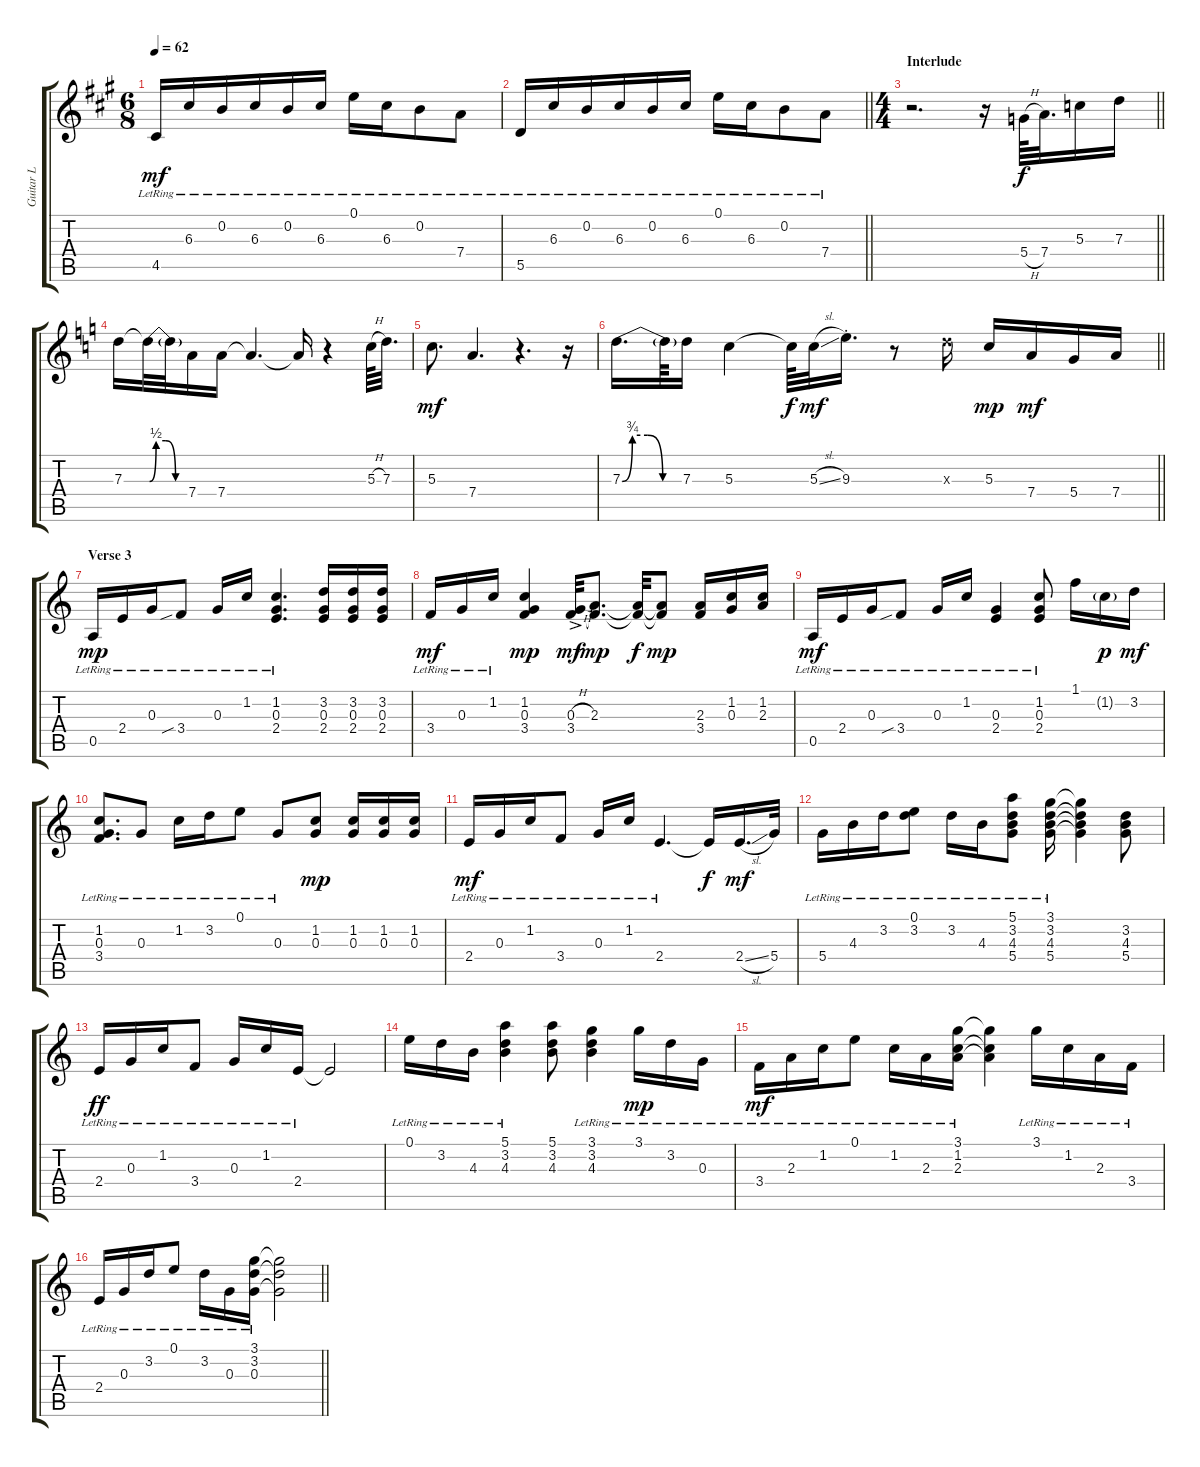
\track ("Guitar L" "Guitar L") {instrument acousticguitarsteel}
\staff {score tabs}
\tuning (E4 B3 G3 D3 A2 D2) {hide}
\ts (6 8)
\tempo 62
\clef g2
\ks a
4.5{lr}.16{dy mf} 6.3{lr}.16 0.2{lr}.16 6.3{lr}.16 0.2{lr}.16 6.3{lr}.16 0.1{lr}.16 6.3{lr}.16 0.2{lr}.8 7.4{lr}.8 |
\barLineRight lightlight
5.5{lr}.16 6.3{lr}.16 0.2{lr}.16 6.3{lr}.16 0.2{lr}.16 6.3{lr}.16 0.1{lr}.16 6.3{lr}.16 0.2{lr}.8 7.4{lr}.8 |
\ts (4 4)
\section ("" "Interlude")
\barLineRight lightlight
r.2{d} r.16 5.4{h}.64{dy f} 7.4.32{d} 5.3.16 7.3.16 |
\ks c
7.3.16 7.3{be (custom 0 0 10 2 25 2 40 0 60 0) t}.32 7.3{t}.32 7.4.16 7.4.16 7.4{t}.4{d} 7.4{t}.16 r.4 5.3{h}.64 7.3.32{d} |
5.3.8{d dy mf} 7.4.4{d} r.4{d} r.16 |
\barLineRight lightlight
7.3{be (custom 0 0 10 3 25 3 40 0 60 0)}.16{d} 7.3{t}.64 7.3.16 5.3.4 5.3{t}.64{dy f} 5.3{sl}.32{dy mf} 9.3{st}.16{d} r.8 7.3{x}.16 5.3.16{dy mp} 7.4.16{dy mf} 5.4.16 7.4.16 |
\section ("" "Verse 3")
0.5{lr}.16{dy mp} 2.4{lr}.16 0.3{lr}.16 3.4{sib lr}.8 0.3{lr}.16 1.2{lr}.16 (1.2{lr} 0.3{lr} 2.4{lr}).4{d} (3.2 0.3 2.4).16 (3.2 0.3 2.4).16 (3.2 0.3 2.4).16 |
3.4{lr}.16{dy mf} 0.3{lr}.16 1.2{lr}.16 (1.2 0.3 3.4).4{dy mp} (0.3{h ac} 3.4{ac}).32{dy mf} (2.3 3.4{t}).8{d dy mp} (2.3{t} 3.4{t}).32{dy f} (2.3{t} 3.4{t}).8{dy mp} (2.3 3.4).16 (1.2 0.3).16 (1.2 2.3).16 |
0.5{lr}.16{dy mf} 2.4{lr}.16 0.3{lr}.16 3.4{sib lr}.8 0.3{lr}.16 1.2{lr}.16 (0.3{lr} 2.4{lr}).4 (1.2{lr} 0.3{lr} 2.4{lr}).8 1.1.16 1.2{g}.16{dy p} 3.2.16{dy mf} |
(1.2{lr} 0.3{lr} 3.4{lr}).8{d} 0.3{lr}.8 1.2{lr}.16 3.2{lr}.16 0.1{lr}.8 0.3{lr}.8 (1.2 0.3).8{dy mp} (1.2 0.3).16 (1.2 0.3).16 (1.2 0.3).16 |
2.4{lr}.16{dy mf} 0.3{lr}.16 1.2{lr}.16 3.4{lr}.8 0.3{lr}.16 1.2{lr}.16 2.4{lr}.4{d} 2.4{t}.16{dy f} 2.4{sl}.16{d dy mf} 5.4.32 |
5.4{lr}.16 4.3{lr}.16 3.2{lr}.16 (0.1{lr} 3.2{lr}).8 3.2{lr}.16 4.3{lr}.16 (5.1{lr} 3.2{lr} 4.3{lr} 5.4{lr}).8 (3.1{lr} 3.2{lr} 4.3{lr} 5.4{lr}).16 (3.1{t} 3.2{t} 4.3{t} 5.4{t}).4 (3.2 4.3 5.4).8 |
2.4{lr}.16{dy ff} 0.3{lr}.16 1.2{lr}.16 3.4{lr}.8 0.3{lr}.16 1.2{lr}.16 2.4{lr}.16 2.4{t}.2 |
0.1{lr}.16 3.2{lr}.16 4.3{lr}.16 (5.1{lr} 3.2{lr} 4.3{lr}).4 (5.1 3.2 4.3).8 (3.1{lr} 3.2{lr} 4.3{lr}).4 3.1{lr}.16{dy mp} 3.2{lr}.16 0.3{lr}.16 |
3.4{lr}.16{dy mf} 2.3{lr}.16 1.2{lr}.16 0.1{lr}.8 1.2{lr}.16 2.3{lr}.16 (3.1{lr} 1.2{lr} 2.3{lr}).16 (3.1{t} 1.2{t} 2.3{t}).4 3.1{lr}.16 1.2{lr}.16 2.3{lr}.16 3.4{lr}.16 |
\barLineRight lightlight
2.4{lr}.16 0.3{lr}.16 3.2{lr}.16 0.1{lr}.8 3.2{lr}.16 0.3{lr}.16 (3.1{lr} 3.2{lr} 0.3{lr}).16 (3.1{t} 3.2{t} 0.3{t}).2
